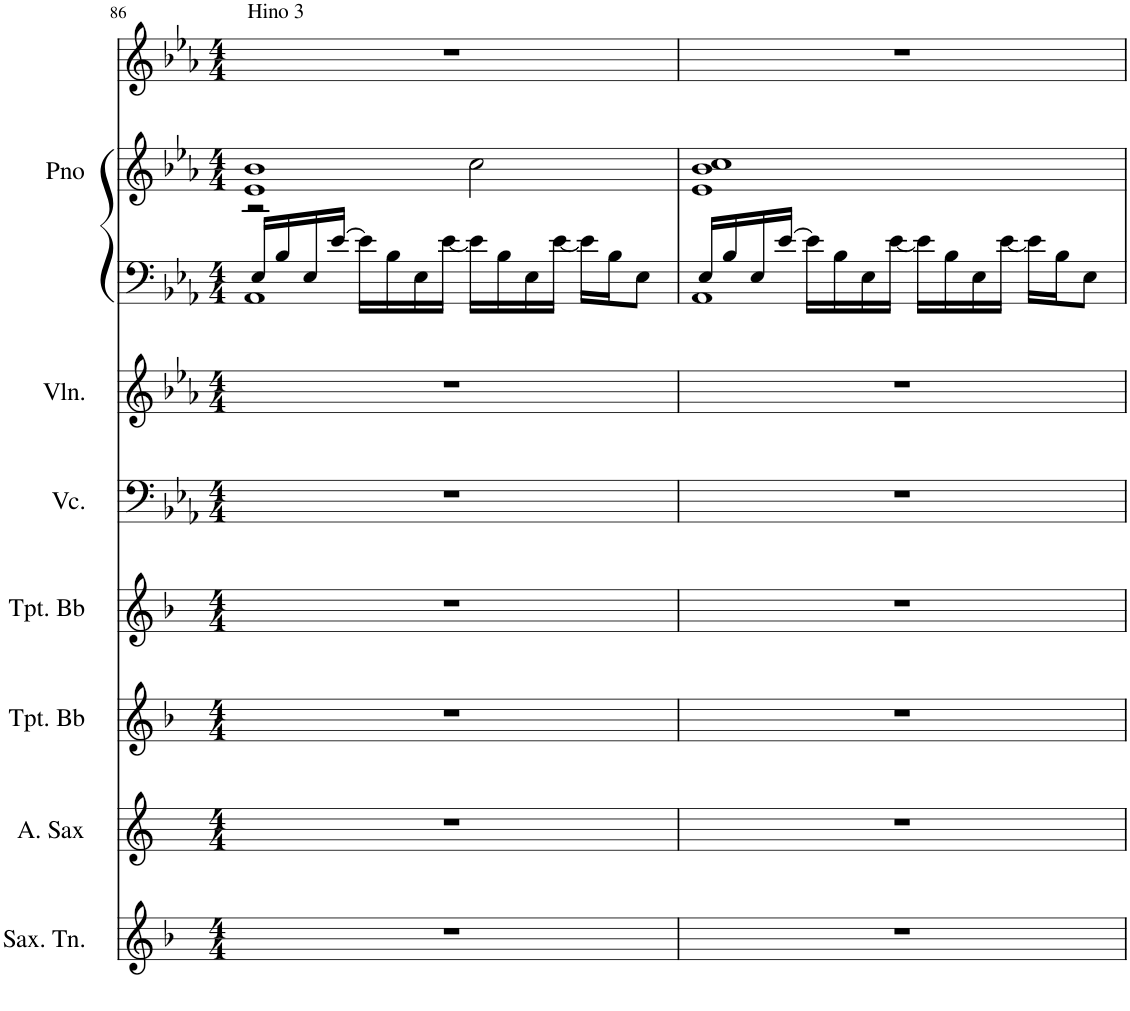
**kern	**kern	**kern	**kern	**kern	**kern	**kern	**kern	**kern
*part7	*part6	*part5	*part4	*part3	*part2	*part1	*part1	*part1
*staff9	*staff8	*staff7	*staff6	*staff5	*staff4	*staff3	*staff2	*staff1
*I"Saxofone Tenor	*I"Saxofone Alto	*I"Trompete Bb	*I"Trompete Bb	*I"Violoncelo	*I"Violino	*I"Piano	*	*
*I'Sax. Tn.	*	*I'Tpt. Bb	*I'Tpt. Bb	*I'Vc.	*I'Vln.	*I'Pno	*	*
!!LO:PB:g=z
*clefG2	*clefG2	*clefG2	*clefG2	*clefF4	*clefG2	*clefF4	*clefG2	*clefG2
*Trd8c14	*Trd5c9	*Trd1c2	*Trd1c2	*	*	*	*	*
*k[b-]	*k[]	*k[b-]	*k[b-]	*k[b-e-a-]	*k[b-e-a-]	*k[b-e-a-]	*k[b-e-a-]	*k[b-e-a-]
*M4/4	*M4/4	*M4/4	*M4/4	*M4/4	*M4/4	*M4/4	*M4/4	*M4/4
=86	=86	=86	=86	=86	=86	=86	=86	=86
*	*	*	*	*	*	*^	*^	*
!	!	!	!	!	!	!	!	!	!	!LO:TX:a:t=Hino 3
1r	1r	1r	1r	1r	1r	16E-/LL	1AA-	1e- 1b-	2r	1r
.	.	.	.	.	.	16B-/	.	.	.	.
.	.	.	.	.	.	16E-/	.	.	.	.
.	.	.	.	.	.	[16e-/JJ	.	.	.	.
.	.	.	.	.	.	16e-\LL]	.	.	.	.
.	.	.	.	.	.	16B-\	.	.	.	.
.	.	.	.	.	.	16E-\	.	.	.	.
.	.	.	.	.	.	[16e-\JJ	.	.	.	.
.	.	.	.	.	.	16e-\LL]	.	.	2cc\	.
.	.	.	.	.	.	16B-\	.	.	.	.
.	.	.	.	.	.	16E-\	.	.	.	.
.	.	.	.	.	.	[16e-\JJ	.	.	.	.
.	.	.	.	.	.	16e-\LL]	.	.	.	.
.	.	.	.	.	.	16B-\J	.	.	.	.
.	.	.	.	.	.	8E-\J	.	.	.	.
*	*	*	*	*	*	*	*	*v	*v	*
=87	=87	=87	=87	=87	=87	=87	=87	=87	=87
1r	1r	1r	1r	1r	1r	16E-/LL	1AA-	1e- 1b- 1cc	1r
.	.	.	.	.	.	16B-/	.	.	.
.	.	.	.	.	.	16E-/	.	.	.
.	.	.	.	.	.	[16e-/JJ	.	.	.
.	.	.	.	.	.	16e-\LL]	.	.	.
.	.	.	.	.	.	16B-\	.	.	.
.	.	.	.	.	.	16E-\	.	.	.
.	.	.	.	.	.	[16e-\JJ	.	.	.
.	.	.	.	.	.	16e-\LL]	.	.	.
.	.	.	.	.	.	16B-\	.	.	.
.	.	.	.	.	.	16E-\	.	.	.
.	.	.	.	.	.	[16e-\JJ	.	.	.
.	.	.	.	.	.	16e-\LL]	.	.	.
.	.	.	.	.	.	16B-\J	.	.	.
.	.	.	.	.	.	8E-\J	.	.	.
*	*	*	*	*	*	*v	*v	*	*
=	=	=	=	=	=	=	=	=
*-	*-	*-	*-	*-	*-	*-	*-	*-
